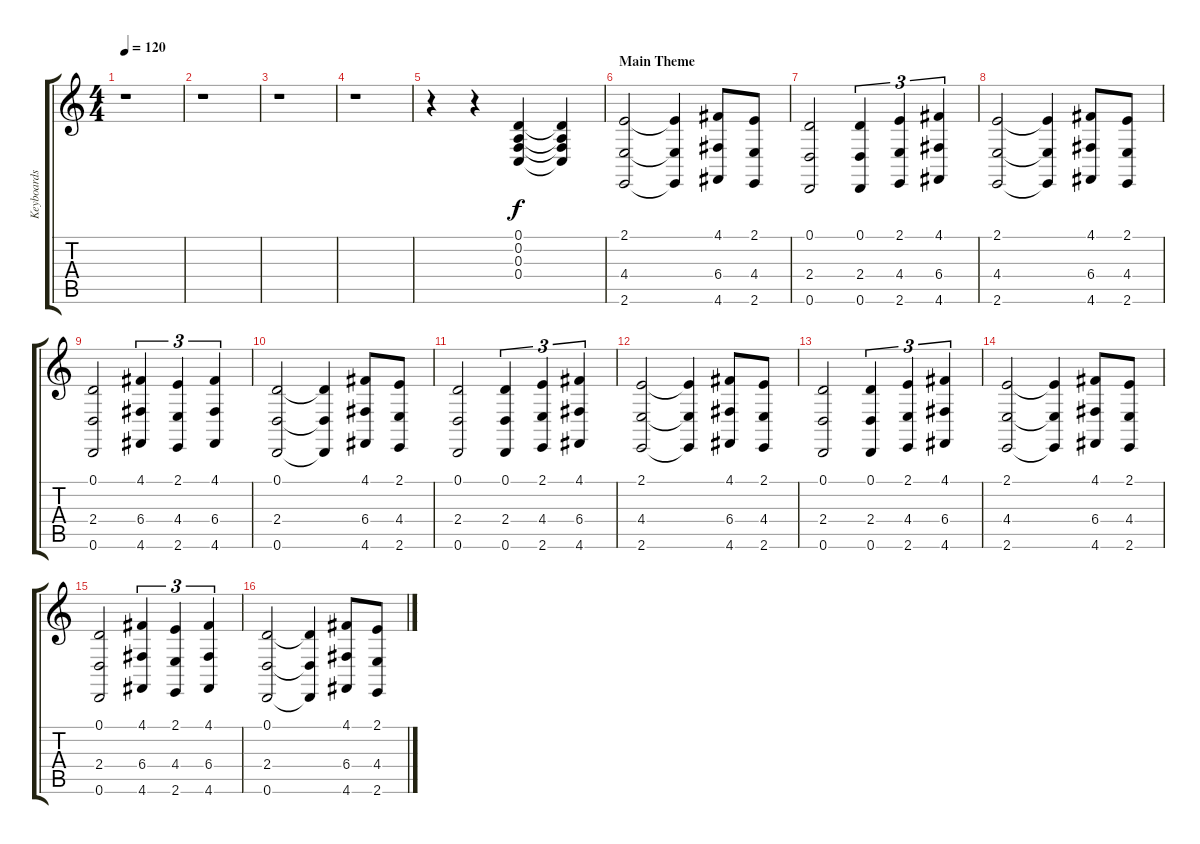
\track ("Keyboards" "Keyboards") {instrument stringensemble1}
\staff {score tabs}
\tuning (D4 A3 F3 C3 G2 D2) {hide}
\ts (4 4)
\tempo 120
\clef g2
\ks c
r.1{dy f} |
r.1 |
r.1 |
r.1 |
r.4{instrument reversecymbal} r.4 (0.1 0.2 0.3 0.4).4 (0.1{t} 0.2{t} 0.3{t} 0.4{t}).4 |
\section ("" "Main Theme")
(2.1 4.4 2.6).2{instrument stringensemble1} (2.1{t} 4.4{t} 2.6{t}).4 (4.1 6.4 4.6).8 (2.1 4.4 2.6).8 |
(0.1 2.4 0.6).2 (0.1 2.4 0.6).4{tu (3 2)} (2.1 4.4 2.6).4{tu (3 2)} (4.1 6.4 4.6).4{tu (3 2)} |
(2.1 4.4 2.6).2 (2.1{t} 4.4{t} 2.6{t}).4 (4.1 6.4 4.6).8 (2.1 4.4 2.6).8 |
(0.1 2.4 0.6).2 (4.1 6.4 4.6).4{tu (3 2)} (2.1 4.4 2.6).4{tu (3 2)} (4.1 6.4 4.6).4{tu (3 2)} |
(0.1 2.4 0.6).2 (0.1{t} 2.4{t} 0.6{t}).4 (4.1 6.4 4.6).8 (2.1 4.4 2.6).8 |
(0.1 2.4 0.6).2 (0.1 2.4 0.6).4{tu (3 2)} (2.1 4.4 2.6).4{tu (3 2)} (4.1 6.4 4.6).4{tu (3 2)} |
(2.1 4.4 2.6).2 (2.1{t} 4.4{t} 2.6{t}).4 (4.1 6.4 4.6).8 (2.1 4.4 2.6).8 |
(0.1 2.4 0.6).2 (0.1 2.4 0.6).4{tu (3 2)} (2.1 4.4 2.6).4{tu (3 2)} (4.1 6.4 4.6).4{tu (3 2)} |
(2.1 4.4 2.6).2 (2.1{t} 4.4{t} 2.6{t}).4 (4.1 6.4 4.6).8 (2.1 4.4 2.6).8 |
(0.1 2.4 0.6).2 (4.1 6.4 4.6).4{tu (3 2)} (2.1 4.4 2.6).4{tu (3 2)} (4.1 6.4 4.6).4{tu (3 2)} |
(0.1 2.4 0.6).2 (0.1{t} 2.4{t} 0.6{t}).4 (4.1 6.4 4.6).8 (2.1 4.4 2.6).8
